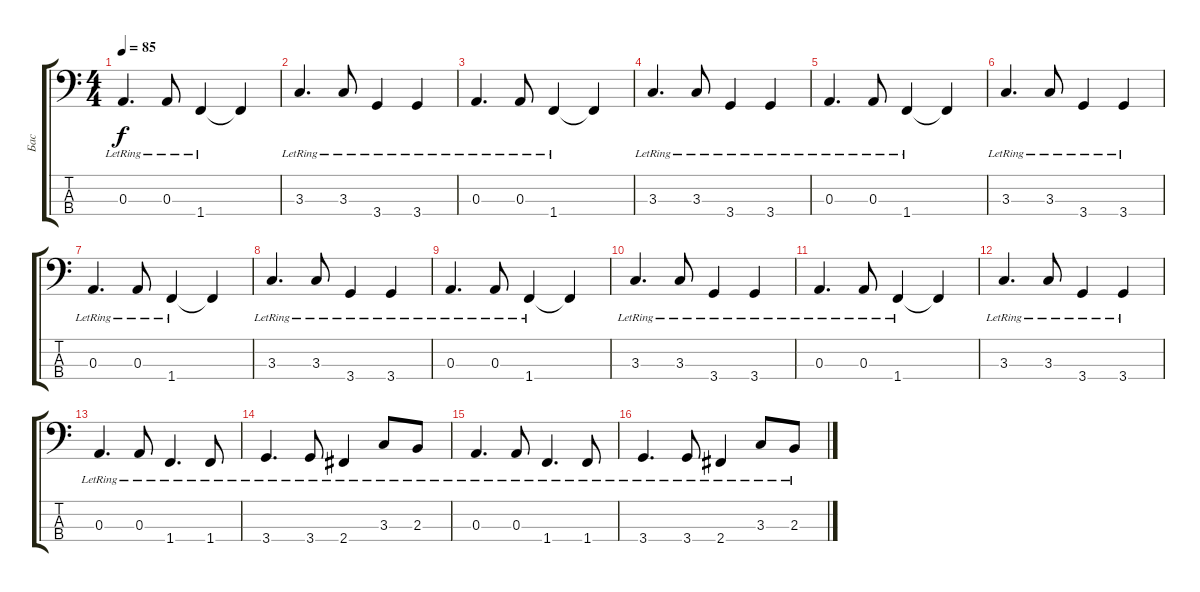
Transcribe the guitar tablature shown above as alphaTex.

\track ("Бас" "Бас") {instrument electricbassfinger}
\staff {score tabs}
\tuning (G2 D2 A1 E1) {hide}
\ts (4 4)
\tempo 85
\clef f4
\ks c
0.3{lr}.4{d dy f} 0.3{lr}.8 1.4{lr}.4 1.4{t}.4 |
3.3{lr}.4{d} 3.3{lr}.8 3.4{lr}.4 3.4{lr}.4 |
0.3{lr}.4{d} 0.3{lr}.8 1.4{lr}.4 1.4{t}.4 |
3.3{lr}.4{d} 3.3{lr}.8 3.4{lr}.4 3.4{lr}.4 |
0.3{lr}.4{d} 0.3{lr}.8 1.4{lr}.4 1.4{t}.4 |
3.3{lr}.4{d} 3.3{lr}.8 3.4{lr}.4 3.4{lr}.4 |
0.3{lr}.4{d} 0.3{lr}.8 1.4{lr}.4 1.4{t}.4 |
3.3{lr}.4{d} 3.3{lr}.8 3.4{lr}.4 3.4{lr}.4 |
0.3{lr}.4{d} 0.3{lr}.8 1.4{lr}.4 1.4{t}.4 |
3.3{lr}.4{d} 3.3{lr}.8 3.4{lr}.4 3.4{lr}.4 |
0.3{lr}.4{d} 0.3{lr}.8 1.4{lr}.4 1.4{t}.4 |
3.3{lr}.4{d} 3.3{lr}.8 3.4{lr}.4 3.4{lr}.4 |
0.3{lr}.4{d} 0.3{lr}.8 1.4{lr}.4{d} 1.4{lr}.8 |
3.4{lr}.4{d} 3.4{lr}.8 2.4{lr}.4 3.3{lr}.8 2.3{lr}.8 |
0.3{lr}.4{d} 0.3{lr}.8 1.4{lr}.4{d} 1.4{lr}.8 |
3.4{lr}.4{d} 3.4{lr}.8 2.4{lr}.4 3.3{lr}.8 2.3{lr}.8
